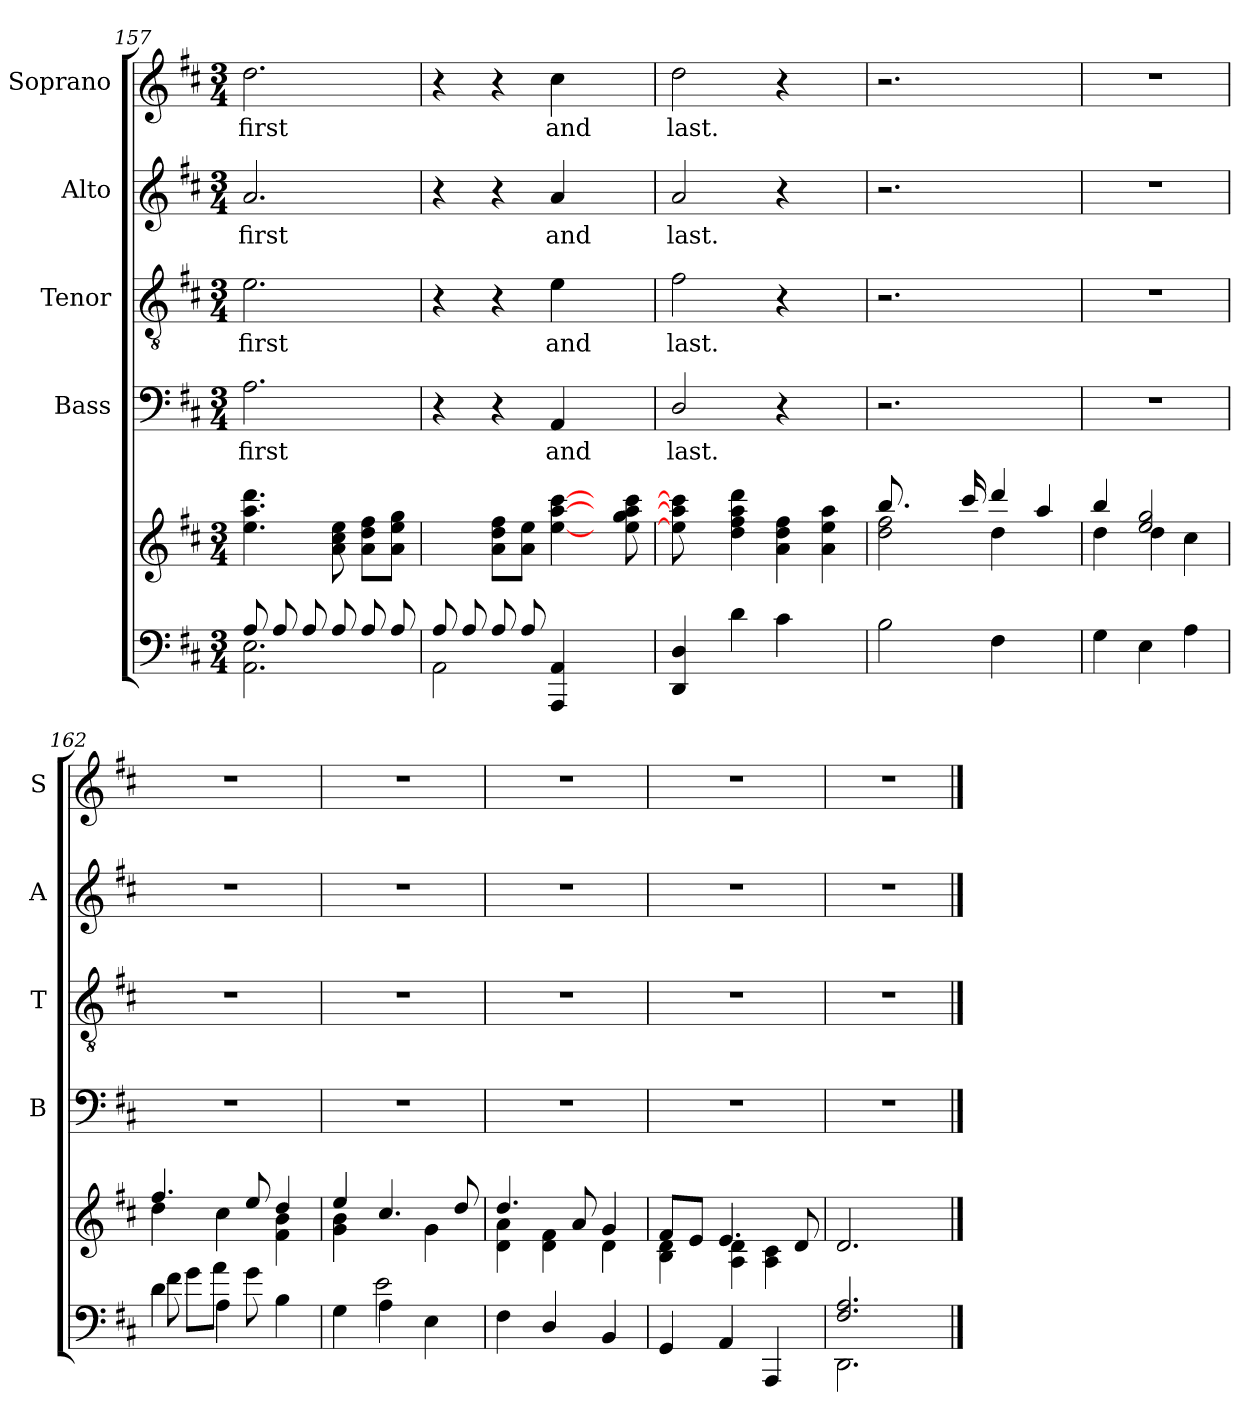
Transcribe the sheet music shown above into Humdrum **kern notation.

**kern	**kern	**kern	**text	**kern	**text	**kern	**text	**kern	**text
*part6	*part5	*part4	*part4	*part3	*part3	*part2	*part2	*part1	*part1
*staff6	*staff5	*staff4	*staff4	*staff3	*staff3	*staff2	*staff2	*staff1	*staff1
*	*	*I"Bass	*	*I"Tenor	*	*I"Alto	*	*I"Soprano	*
*	*	*I'B	*	*I'T	*	*I'A	*	*I'S	*
*clefF4	*clefG2	*clefF4	*	*clefGv2	*	*clefG2	*	*clefG2	*
*k[f#c#]	*k[f#c#]	*k[f#c#]	*	*k[f#c#]	*	*k[f#c#]	*	*k[f#c#]	*
*D:	*D:	*D:	*	*D:	*	*D:	*	*D:	*
*M3/4	*M3/4	*M3/4	*	*M3/4	*	*M3/4	*	*M3/4	*
=157	=157	=157	=157	=157	=157	=157	=157	=157	=157
*^	*	*	*	*	*	*	*	*	*
!	!	!	!	!LO:LY:b	!	!LO:LY:b	!	!LO:LY:b	!	!LO:LY:b
8A/	2.AA\ 2.E\	4.ee\ 4.aa\ 4.ddd\	2.A\	first	2.e\	first	2.a/	first	2.dd\	first
8A/	.	.	.	.	.	.	.	.	.	.
8A/	.	.	.	.	.	.	.	.	.	.
8A/	.	8a\ 8cc#\ 8ee\	.	.	.	.	.	.	.	.
8A/	.	8a\ 8dd\ 8ff#\L	.	.	.	.	.	.	.	.
8A/	.	8a\ 8ee\ 8gg\J	.	.	.	.	.	.	.	.
!!LO:LB:g=z
=158	=158	=158	=158	=158	=158	=158	=158	=158	=158	=158
*	*	*^	*	*	*	*	*	*	*	*
8A/	2AA\	2.ryy	4ryy	4r	.	4r	.	4r	.	4r	.
8A/	.	.	.	.	.	.	.	.	.	.	.
8A/	.	.	8a\ 8dd\ 8ff#\L	4r	.	4r	.	4r	.	4r	.
8A/	.	.	8a\ 8ee\J	.	.	.	.	.	.	.	.
!	!	!	!	!	!LO:LY:b	!	!LO:LY:b	!	!LO:LY:b	!	!LO:LY:b
4AAA/ 4AA/	4ryy	.	[4ee\ [4aa\ [4ccc#\	4AA/	and	4e\	and	4a/	and	4cc#\	and
4ryy	4ryy	4ryy	8ryy	4ryy	.	4ryy	.	4ryy	.	4ryy	.
.	.	.	8ee\ 8gg\ 8aa\ 8ccc#\	.	.	.	.	.	.	.	.
=159	=159	=159	=159	=159	=159	=159	=159	=159	=159	=159	=159
!	!	!	!	!	!LO:LY:b	!	!LO:LY:b	!	!LO:LY:b	!	!LO:LY:b
4DD/ 4D/	2ryy	2.ryy	8ee\] 8aa\] 8ccc#\]	2D/	last.	2f#\	last.	2a/	last.	2dd\	last.
.	.	.	8ryy	.	.	.	.	.	.	.	.
4d\	.	.	4dd\ 4ff#\ 4aa\ 4ddd\	.	.	.	.	.	.	.	.
4c#\	4ryy	.	4a\ 4dd\ 4ff#\	4r	.	4r	.	4r	.	4r	.
4ryy	4ryy	4ryy	4a\ 4ee\ 4aa\	4ryy	.	4ryy	.	4ryy	.	4ryy	.
=160	=160	=160	=160	=160	=160	=160	=160	=160	=160	=160	=160
2B\	2ryy	8.bb/	2dd\ 2ff#\	2.r	.	2.r	.	2.r	.	2.r	.
.	.	4ryy	.	.	.	.	.	.	.	.	.
.	.	16ccc#/	.	.	.	.	.	.	.	.	.
4F#\	4ryy	4ddd/	4dd\	.	.	.	.	.	.	.	.
4ryy	4ryy	4aa/	4ryy	4ryy	.	4ryy	.	4ryy	.	4ryy	.
=161	=161	=161	=161	=161	=161	=161	=161	=161	=161	=161	=161
4G\	2ryy	4bb/	4dd\	2.r	.	2.r	.	2.r	.	2.r	.
4E\	.	2ee/ 2gg/	4dd\	.	.	.	.	.	.	.	.
4A\	4ryy	.	4cc#\	.	.	.	.	.	.	.	.
=162	=162	=162	=162	=162	=162	=162	=162	=162	=162	=162	=162
4d\	8f#\	4.ff#/	4dd\	2.r	.	2.r	.	2.r	.	2.r	.
.	8g\L	.	.	.	.	.	.	.	.	.	.
4A\	8a\J	.	4cc#\	.	.	.	.	.	.	.	.
.	8g\	8ee/	.	.	.	.	.	.	.	.	.
4B\	4ryy	4dd/	4f#\ 4b\	.	.	.	.	.	.	.	.
=163	=163	=163	=163	=163	=163	=163	=163	=163	=163	=163	=163
4G\	4ryy	4ee/	4g\ 4b\	2.r	.	2.r	.	2.r	.	2.r	.
4A\	2e\	4.cc#/	4ryy	.	.	.	.	.	.	.	.
4E\	.	.	4g\	.	.	.	.	.	.	.	.
.	.	8dd/	.	.	.	.	.	.	.	.	.
=164	=164	=164	=164	=164	=164	=164	=164	=164	=164	=164	=164
4F#\	2ryy	4.dd/	4d\ 4a\	2.r	.	2.r	.	2.r	.	2.r	.
4D/	.	.	4d\ 4f#\	.	.	.	.	.	.	.	.
.	.	8a/	.	.	.	.	.	.	.	.	.
4BB/	4ryy	4g/	4d\	.	.	.	.	.	.	.	.
=165	=165	=165	=165	=165	=165	=165	=165	=165	=165	=165	=165
4GG/	2ryy	8f#/L	4B\ 4d\	2.r	.	2.r	.	2.r	.	2.r	.
.	.	8e/J	.	.	.	.	.	.	.	.	.
4AA/	.	4.e/	4A\ 4d\	.	.	.	.	.	.	.	.
4AAA/	4ryy	.	4A\ 4c#\	.	.	.	.	.	.	.	.
.	.	8d/	.	.	.	.	.	.	.	.	.
=166	=166	=166	=166	=166	=166	=166	=166	=166	=166	=166	=166
2.F#/ 2.A/	2.DD\	2.d/	2ryy	2.r	.	2.r	.	2.r	.	2.r	.
.	.	.	4ryy	.	.	.	.	.	.	.	.
*v	*v	*	*	*	*	*	*	*	*	*	*
*	*v	*v	*	*	*	*	*	*	*	*
==	==	==	==	==	==	==	==	==	==
*-	*-	*-	*-	*-	*-	*-	*-	*-	*-
